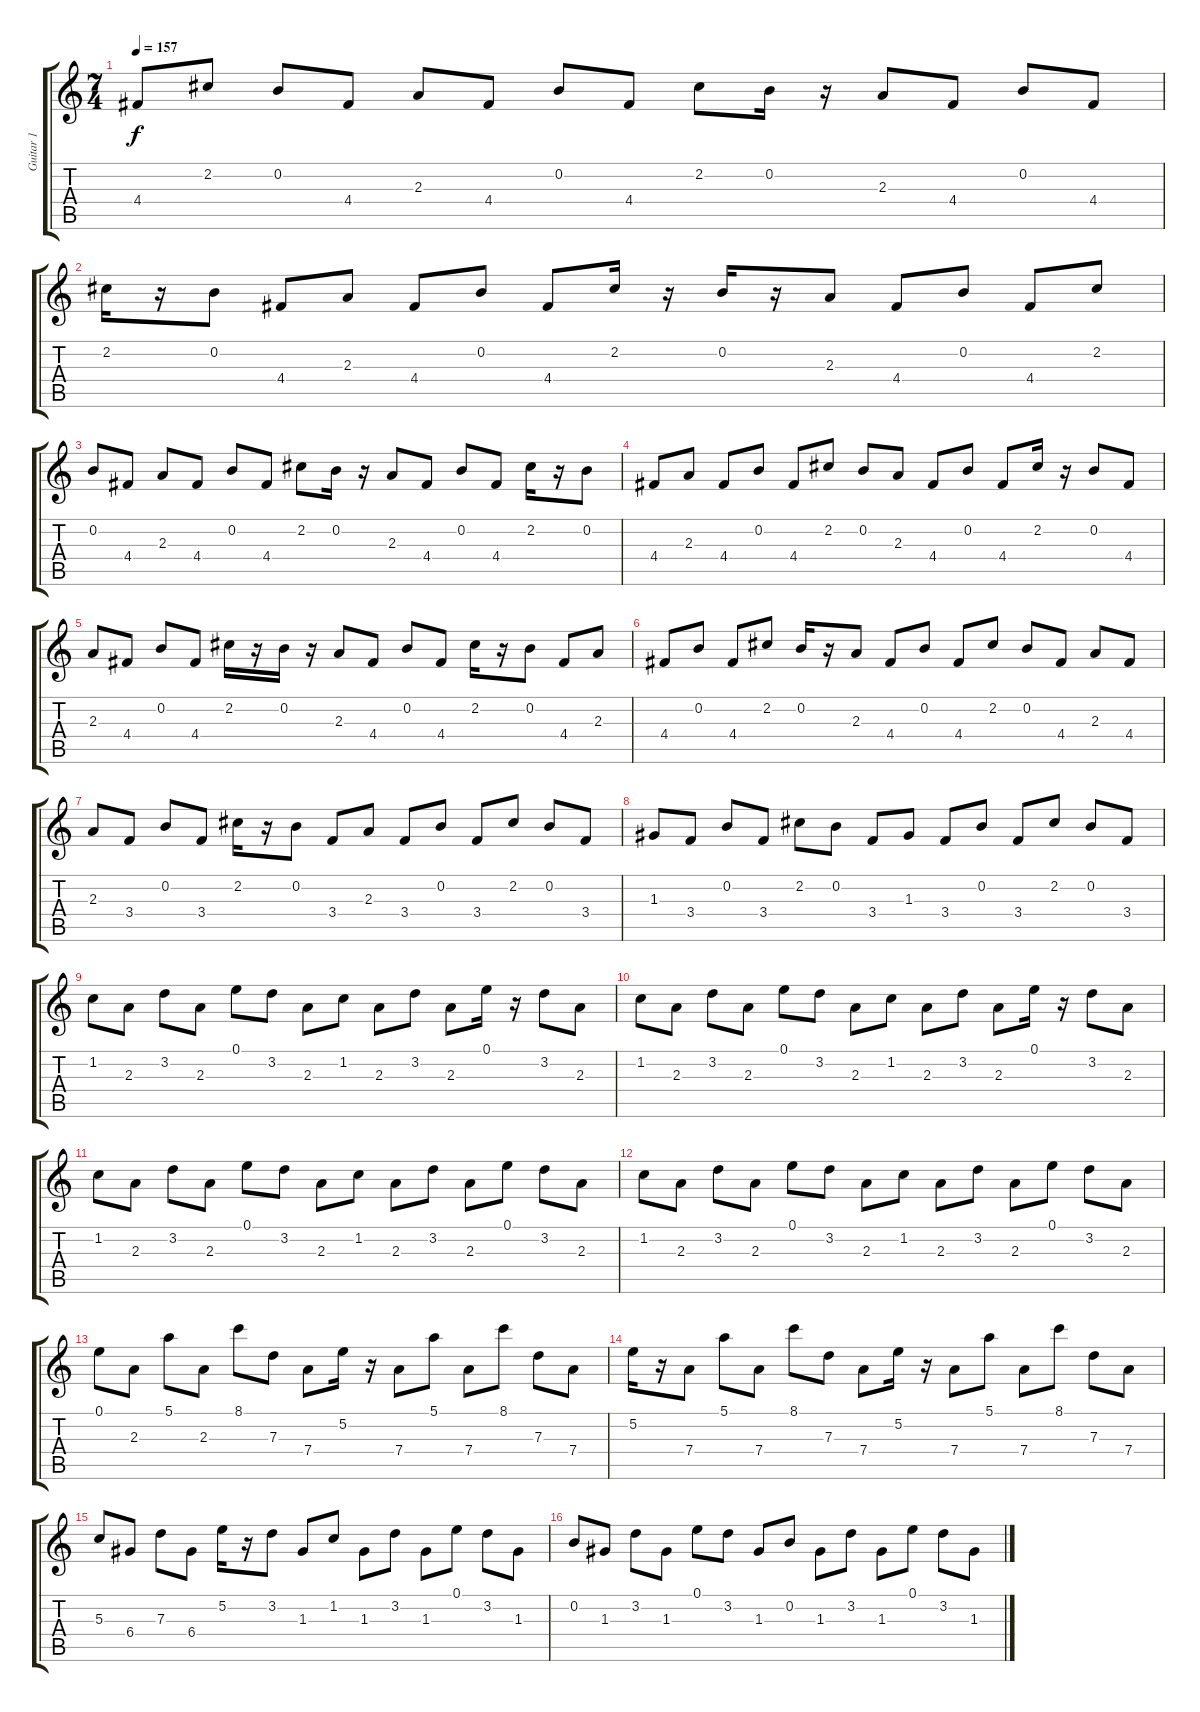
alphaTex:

\track ("Guitar 1" "Guitar 1") {instrument electricguitarclean}
\staff {score tabs}
\tuning (E4 B3 G3 D3 A2 E2) {hide}
\ts (7 4)
\tempo 157
\clef g2
\ks c
4.4.8{dy f} 2.2.8 0.2.8 4.4.8 2.3.8 4.4.8 0.2.8 4.4.8 2.2.8 0.2.16 r.16 2.3.8 4.4.8 0.2.8 4.4.8 |
2.2.16 r.16 0.2.8 4.4.8 2.3.8 4.4.8 0.2.8 4.4.8 2.2.16 r.16 0.2.16 r.16 2.3.8 4.4.8 0.2.8 4.4.8 2.2.8 |
0.2.8 4.4.8 2.3.8 4.4.8 0.2.8 4.4.8 2.2.8 0.2.16 r.16 2.3.8 4.4.8 0.2.8 4.4.8 2.2.16 r.16 0.2.8 |
4.4.8 2.3.8 4.4.8 0.2.8 4.4.8 2.2.8 0.2.8 2.3.8 4.4.8 0.2.8 4.4.8 2.2.16 r.16 0.2.8 4.4.8 |
2.3.8 4.4.8 0.2.8 4.4.8 2.2.16 r.16 0.2.16 r.16 2.3.8 4.4.8 0.2.8 4.4.8 2.2.16 r.16 0.2.8 4.4.8 2.3.8 |
4.4.8 0.2.8 4.4.8 2.2.8 0.2.16 r.16 2.3.8 4.4.8 0.2.8 4.4.8 2.2.8 0.2.8 4.4.8 2.3.8 4.4.8 |
2.3.8 3.4.8 0.2.8 3.4.8 2.2.16 r.16 0.2.8 3.4.8 2.3.8 3.4.8 0.2.8 3.4.8 2.2.8 0.2.8 3.4.8 |
1.3.8 3.4.8 0.2.8 3.4.8 2.2.8 0.2.8 3.4.8 1.3.8 3.4.8 0.2.8 3.4.8 2.2.8 0.2.8 3.4.8 |
1.2.8 2.3.8 3.2.8 2.3.8 0.1.8 3.2.8 2.3.8 1.2.8 2.3.8 3.2.8 2.3.8 0.1.16 r.16 3.2.8 2.3.8 |
1.2.8 2.3.8 3.2.8 2.3.8 0.1.8 3.2.8 2.3.8 1.2.8 2.3.8 3.2.8 2.3.8 0.1.16 r.16 3.2.8 2.3.8 |
1.2.8 2.3.8 3.2.8 2.3.8 0.1.8 3.2.8 2.3.8 1.2.8 2.3.8 3.2.8 2.3.8 0.1.8 3.2.8 2.3.8 |
1.2.8 2.3.8 3.2.8 2.3.8 0.1.8 3.2.8 2.3.8 1.2.8 2.3.8 3.2.8 2.3.8 0.1.8 3.2.8 2.3.8 |
0.1.8 2.3.8 5.1.8 2.3.8 8.1.8 7.3.8 7.4.8 5.2.16 r.16 7.4.8 5.1.8 7.4.8 8.1.8 7.3.8 7.4.8 |
5.2.16 r.16 7.4.8 5.1.8 7.4.8 8.1.8 7.3.8 7.4.8 5.2.16 r.16 7.4.8 5.1.8 7.4.8 8.1.8 7.3.8 7.4.8 |
5.3.8 6.4.8 7.3.8 6.4.8 5.2.16 r.16 3.2.8 1.3.8 1.2.8 1.3.8 3.2.8 1.3.8 0.1.8 3.2.8 1.3.8 |
0.2.8 1.3.8 3.2.8 1.3.8 0.1.8 3.2.8 1.3.8 0.2.8 1.3.8 3.2.8 1.3.8 0.1.8 3.2.8 1.3.8
